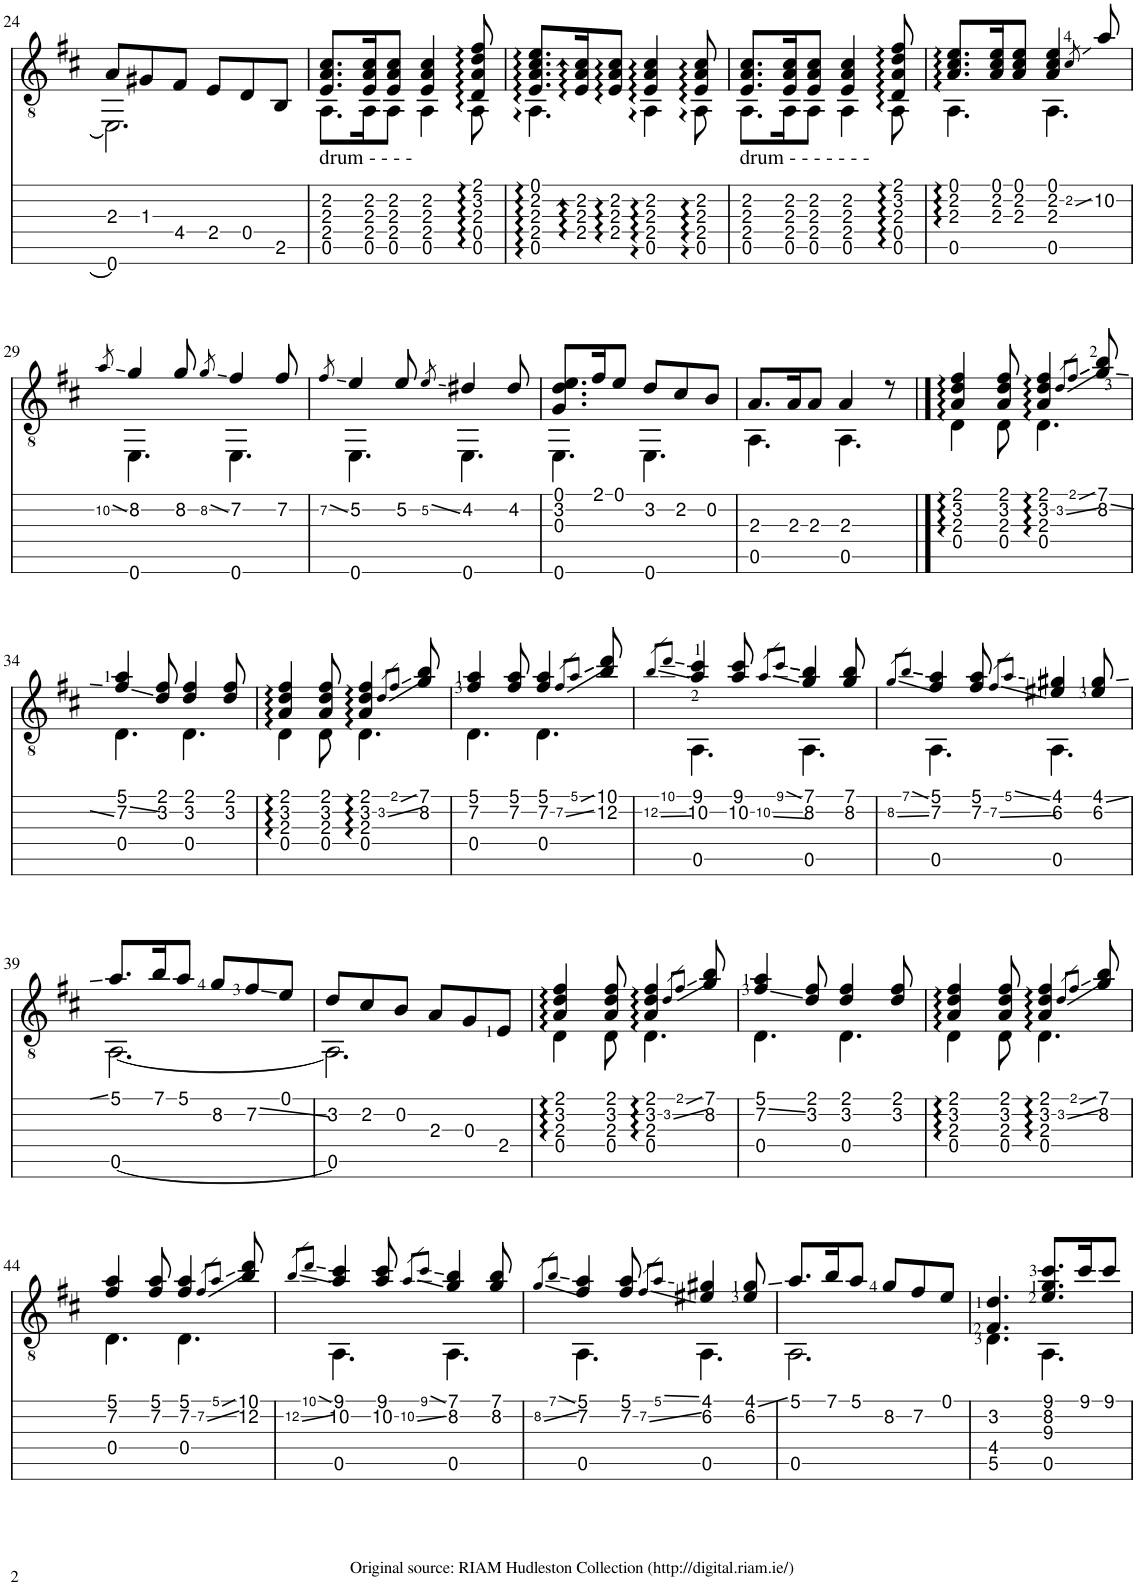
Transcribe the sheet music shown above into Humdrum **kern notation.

**kern	**kern
*part1	*part1
*staff2	*staff1
*I"Guitar	*
*I'Guit.	*
!!LO:PB:g=z
*	*clefGv2
*k[f#c#]	*k[f#c#]
*M6/8	*M6/8
=24	=24
*^	*^
8AL	2.EE]	8A/L	2.EE\]
8G#	.	8G#X/	.
8F#J	.	8F#/J	.
8EL	.	8E/L	.
8D	.	8D/	.
8BBJ	.	8BB/J	.
=25	=25	=25	=25
!LO:TX:a:t=drum - - - -	!	!	!
8.E\ 8.A\ 8.c#\L	8.AAL	8.E/ 8.A/ 8.c#/L	8.AA\L
16E\ 16A\ 16c#\K	16AAK	16E/ 16A/ 16c#/K	16AA\K
8E\ 8A\ 8c#\J	8AAJ	8E/ 8A/ 8c#/J	8AA\J
4E 4A 4c#	4AA	4E/ 4A/ 4c#/	4AA\
8D 8A 8d 8f#	8AA	8D/ 8A/ 8d/ 8f#/	8AA\
=26	=26	=26	=26
8.E\ 8.A\ 8.c#\ 8.e\L	4.AA	8.E/ 8.A/ 8.c#/ 8.e/L	4.AA\
16E\ 16A\ 16c#\K	.	16E/ 16A/ 16c#/K	.
8E\ 8A\ 8c#\J	.	8E/ 8A/ 8c#/J	.
4E 4A 4c#	4AA	4E/ 4A/ 4c#/	4AA\
8E 8A 8c#	8AA	8E/ 8A/ 8c#/	8AA\
=27	=27	=27	=27
!LO:TX:a:t=drum - - - - - - -	!	!	!
8.E\ 8.A\ 8.c#\L	8.AAL	8.E/ 8.A/ 8.c#/L	8.AA\L
16E\ 16A\ 16c#\K	16AAK	16E/ 16A/ 16c#/K	16AA\K
8E\ 8A\ 8c#\J	8AAJ	8E/ 8A/ 8c#/J	8AA\J
4E 4A 4c#	4AA	4E/ 4A/ 4c#/	4AA\
8D 8A 8d 8f#	8AA	8D/ 8A/ 8d/ 8f#/	8AA\
=28	=28	=28	=28
8.A\ 8.c#\ 8.e\L	4.AA	8.A/ 8.c#/ 8.e/L	4.AA\
16A\ 16c#\ 16e\K	.	16A/ 16c#/ 16e/K	.
8A\ 8c#\ 8e\J	.	8A/ 8c#/ 8e/J	.
4A 4c# 4e	4.AA	4A/ 4c#/ 4e/	4.AA\
qc#	.	8qc#/	.
8a	.	8a/	.
!!LO:LB:g=z	!!
=29	=29	=29	=29
qa	.	8qa/	.
4g	4.EE	4g/	4.EE\
8g	.	8g/	.
qg	.	8qg/	.
4f#	4.EE	4f#/	4.EE\
8f#	.	8f#/	.
=30	=30	=30	=30
qf#	.	8qf#/	.
4e	4.EE	4e/	4.EE\
8e	.	8e/	.
qe	.	8qe/	.
4d#X	4.EE	4d#X/	4.EE\
8d#	.	8d#/	.
=31	=31	=31	=31
8.G\ 8.d\ 8.e\L	4.EE	8.G/ 8.d/ 8.e/L	4.EE\
16f#K	.	16f#/K	.
8eJ	.	8e/J	.
8dL	4.EE	8d/L	4.EE\
8c#	.	8c#/	.
8BJ	.	8B/J	.
=32	=32	=32	=32
8.AL	4.AA	8.A/L	4.AA\
16AK	.	16A/K	.
8AJ	.	8A/J	.
4A	4.AA	4A/	4.AA\
8r	.	8r	.
==33	==33	==33	==33
4A 4d 4f#	4D	4A/ 4d/ 4f#/	4D\
8A 8d 8f#	8D	8A/ 8d/ 8f#/	8D\
4A 4d 4f#	4.D	4A/ 4d/ 4f#/	4.D\
qd	.	8qd/L	.
qf#	.	8qf#/J	.
8g 8b	.	8g/ 8b/	.
!!LO:LB:g=z	!!
=34	=34	=34	=34
4f# 4a	4.D	4f#/ 4a/	4.D\
8d 8f#	.	8d/ 8f#/	.
4d 4f#	4.D	4d/ 4f#/	4.D\
8d 8f#	.	8d/ 8f#/	.
=35	=35	=35	=35
4A 4d 4f#	4D	4A/ 4d/ 4f#/	4D\
8A 8d 8f#	8D	8A/ 8d/ 8f#/	8D\
4A 4d 4f#	4.D	4A/ 4d/ 4f#/	4.D\
qd	.	8qd/L	.
qf#	.	8qf#/J	.
8g 8b	.	8g/ 8b/	.
=36	=36	=36	=36
4f# 4a	4.D	4f#/ 4a/	4.D\
8f# 8a	.	8f#/ 8a/	.
4f# 4a	4.D	4f#/ 4a/	4.D\
qf#	.	8qf#/L	.
qa	.	8qa/J	.
8b 8dd	.	8b/ 8dd/	.
=37	=37	=37	=37
qb	.	8qb/L	.
qdd	.	8qdd/J	.
4a 4cc#	4.AA	4a/ 4cc#/	4.AA\
8a 8cc#	.	8a/ 8cc#/	.
qa	.	8qa/L	.
qcc#	.	8qcc#/J	.
4g 4b	4.AA	4g/ 4b/	4.AA\
8g 8b	.	8g/ 8b/	.
=38	=38	=38	=38
qg	.	8qg/L	.
qb	.	8qb/J	.
4f# 4a	4.AA	4f#/ 4a/	4.AA\
8f# 8a	.	8f#/ 8a/	.
qf#	.	8qf#/L	.
qa	.	8qa/J	.
4e# 4g#	4.AA	4e#X/ 4g#X/	4.AA\
8e# 8g#	.	8e#/ 8g#/	.
!!LO:LB:g=z	!!
=39	=39	=39	=39
8.aL	[2.AA	8.a/L	[2.AA\
16bK	.	16b/K	.
8aJ	.	8a/J	.
8gL	.	8g/L	.
8f#	.	8f#/	.
8eJ	.	8e/J	.
=40	=40	=40	=40
8dL	2.AA]	8d/L	2.AA\]
8c#	.	8c#/	.
8BJ	.	8B/J	.
8AL	.	8A/L	.
8G	.	8G/	.
8EJ	.	8E/J	.
=41	=41	=41	=41
4A 4d 4f#	4D	4A/ 4d/ 4f#/	4D\
8A 8d 8f#	8D	8A/ 8d/ 8f#/	8D\
4A 4d 4f#	4.D	4A/ 4d/ 4f#/	4.D\
qd	.	8qd/L	.
qf#	.	8qf#/J	.
8g 8b	.	8g/ 8b/	.
=42	=42	=42	=42
4f# 4a	4.D	4f#/ 4a/	4.D\
8d 8f#	.	8d/ 8f#/	.
4d 4f#	4.D	4d/ 4f#/	4.D\
8d 8f#	.	8d/ 8f#/	.
=43	=43	=43	=43
4A 4d 4f#	4D	4A/ 4d/ 4f#/	4D\
8A 8d 8f#	8D	8A/ 8d/ 8f#/	8D\
4A 4d 4f#	4.D	4A/ 4d/ 4f#/	4.D\
qd	.	8qd/L	.
qf#	.	8qf#/J	.
8g 8b	.	8g/ 8b/	.
!!LO:LB:g=z	!!
=44	=44	=44	=44
4f# 4a	4.D	4f#/ 4a/	4.D\
8f# 8a	.	8f#/ 8a/	.
4f# 4a	4.D	4f#/ 4a/	4.D\
qf#	.	8qf#/L	.
qa	.	8qa/J	.
8b 8dd	.	8b/ 8dd/	.
=45	=45	=45	=45
qb	.	8qb/L	.
qdd	.	8qdd/J	.
4a 4cc#	4.AA	4a/ 4cc#/	4.AA\
8a 8cc#	.	8a/ 8cc#/	.
qa	.	8qa/L	.
qcc#	.	8qcc#/J	.
4g 4b	4.AA	4g/ 4b/	4.AA\
8g 8b	.	8g/ 8b/	.
=46	=46	=46	=46
qg	.	8qg/L	.
qb	.	8qb/J	.
4f# 4a	4.AA	4f#/ 4a/	4.AA\
8f# 8a	.	8f#/ 8a/	.
qf#	.	8qf#/L	.
qa	.	8qa/J	.
4e#X 4g#X	4.AA	4e#X/ 4g#X/	4.AA\
8e# 8g#	.	8e#/ 8g#/	.
=47	=47	=47	=47
8.aL	2.AA	8.a/L	2.AA\
16bK	.	16b/K	.
8aJ	.	8a/J	.
8gL	.	8g/L	.
8f#	.	8f#/	.
8eJ	.	8e/J	.
=48	=48	=48	=48
4.F# 4.d	4.D	4.F#/ 4.d/	4.D\
8.e\ 8.g\ 8.cc#\L	4.AA	8.e/ 8.g/ 8.cc#/L	4.AA\
16cc#K	.	16cc#/K	.
8cc#J	.	8cc#/J	.
*v	*v	*	*
*	*v	*v
=	=
*-	*-
